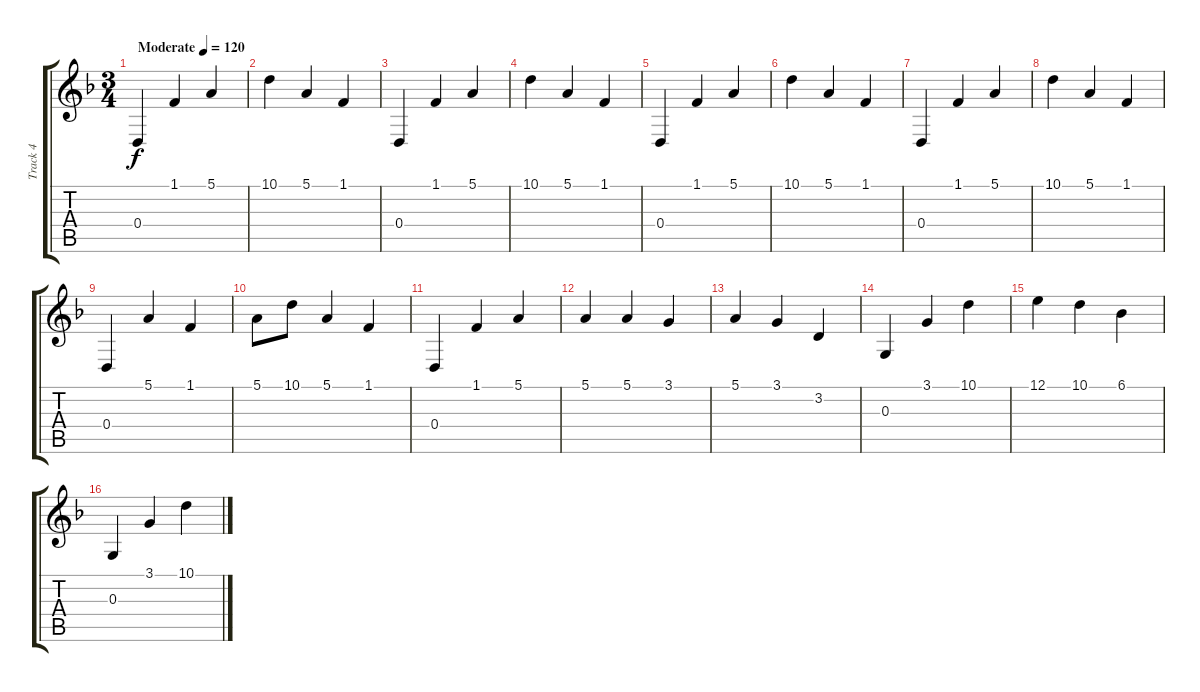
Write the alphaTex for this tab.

\track ("Track 4" "Track 4") {instrument pizzicatostrings}
\staff {score tabs}
\tuning (E4 B3 G3 D3 A2 E2) {hide}
\ts (3 4)
\tempo (120 "Moderate")
\clef g2
\ks dminor
0.4.4{dy f instrument pizzicatostrings} 1.1.4 5.1.4 |
10.1.4 5.1.4 1.1.4 |
0.4.4 1.1.4 5.1.4 |
10.1.4 5.1.4 1.1.4 |
0.4.4 1.1.4 5.1.4 |
10.1.4 5.1.4 1.1.4 |
0.4.4 1.1.4 5.1.4 |
10.1.4 5.1.4 1.1.4 |
0.4.4 5.1.4 1.1.4 |
5.1.8 10.1.8 5.1.4 1.1.4 |
0.4.4 1.1.4 5.1.4 |
5.1.4 5.1.4 3.1.4 |
5.1.4 3.1.4 3.2.4 |
0.3.4 3.1.4 10.1.4 |
12.1.4 10.1.4 6.1.4 |
0.3.4 3.1.4 10.1.4
